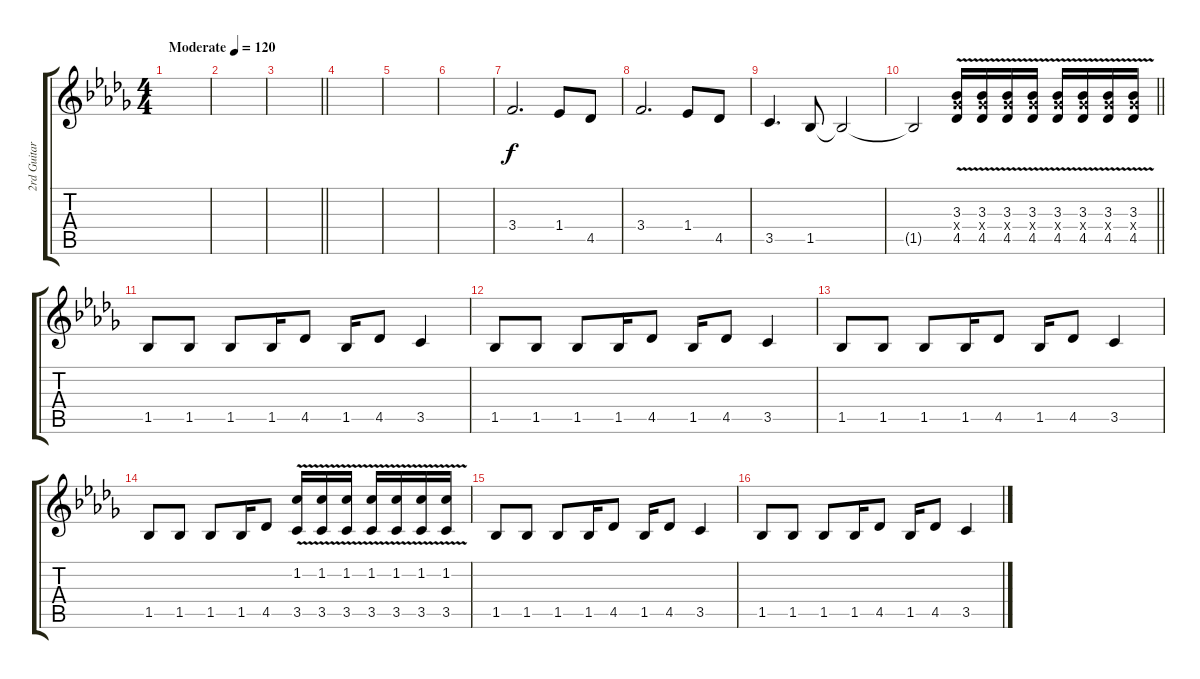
\track ("2rd Guitar" "2rd Guitar") {instrument distortionguitar}
\staff {score tabs}
\tuning (E4 B3 G3 D3 A2 E2) {hide}
\ts (4 4)
\tempo (120 "Moderate")
\clef g2
\ks db
|
|
\barLineRight lightlight
|
|
|
|
3.4.2{d} 1.4.8 4.5.8 |
3.4.2{d} 1.4.8 4.5.8 |
3.5.4{d} 1.5.8 1.5{t}.2 |
\barLineRight lightlight
1.5{t}.2 (3.3{v} 4.4{x} 4.5{v}).16 (3.3{v} 4.4{x} 4.5{v}).16 (3.3{v} 4.4{x} 4.5{v}).16 (3.3{v} 4.4{x} 4.5{v}).16 (3.3{v} 4.4{x} 4.5{v}).16 (3.3{v} 4.4{x} 4.5{v}).16 (3.3{v} 4.4{x} 4.5{v}).16 (3.3{v} 4.4{x} 4.5{v}).16 |
1.5.8 1.5.8 1.5.8 1.5.16 4.5.8 1.5.16 4.5.8 3.5.4 |
1.5.8 1.5.8 1.5.8 1.5.16 4.5.8 1.5.16 4.5.8 3.5.4 |
1.5.8 1.5.8 1.5.8 1.5.16 4.5.8 1.5.16 4.5.8 3.5.4 |
1.5.8 1.5.8 1.5.8 1.5.16 4.5.8 (1.2{v} 3.5{v}).16 (1.2{v} 3.5{v}).16 (1.2 3.5{v}).16 (1.2 3.5{v}).16 (1.2 3.5{v}).16 (1.2 3.5{v}).16 (1.2 3.5{v}).16 |
1.5.8 1.5.8 1.5.8 1.5.16 4.5.8 1.5.16 4.5.8 3.5.4 |
1.5.8{txt ""} 1.5.8 1.5.8 1.5.16 4.5.8 1.5.16 4.5.8 3.5.4
